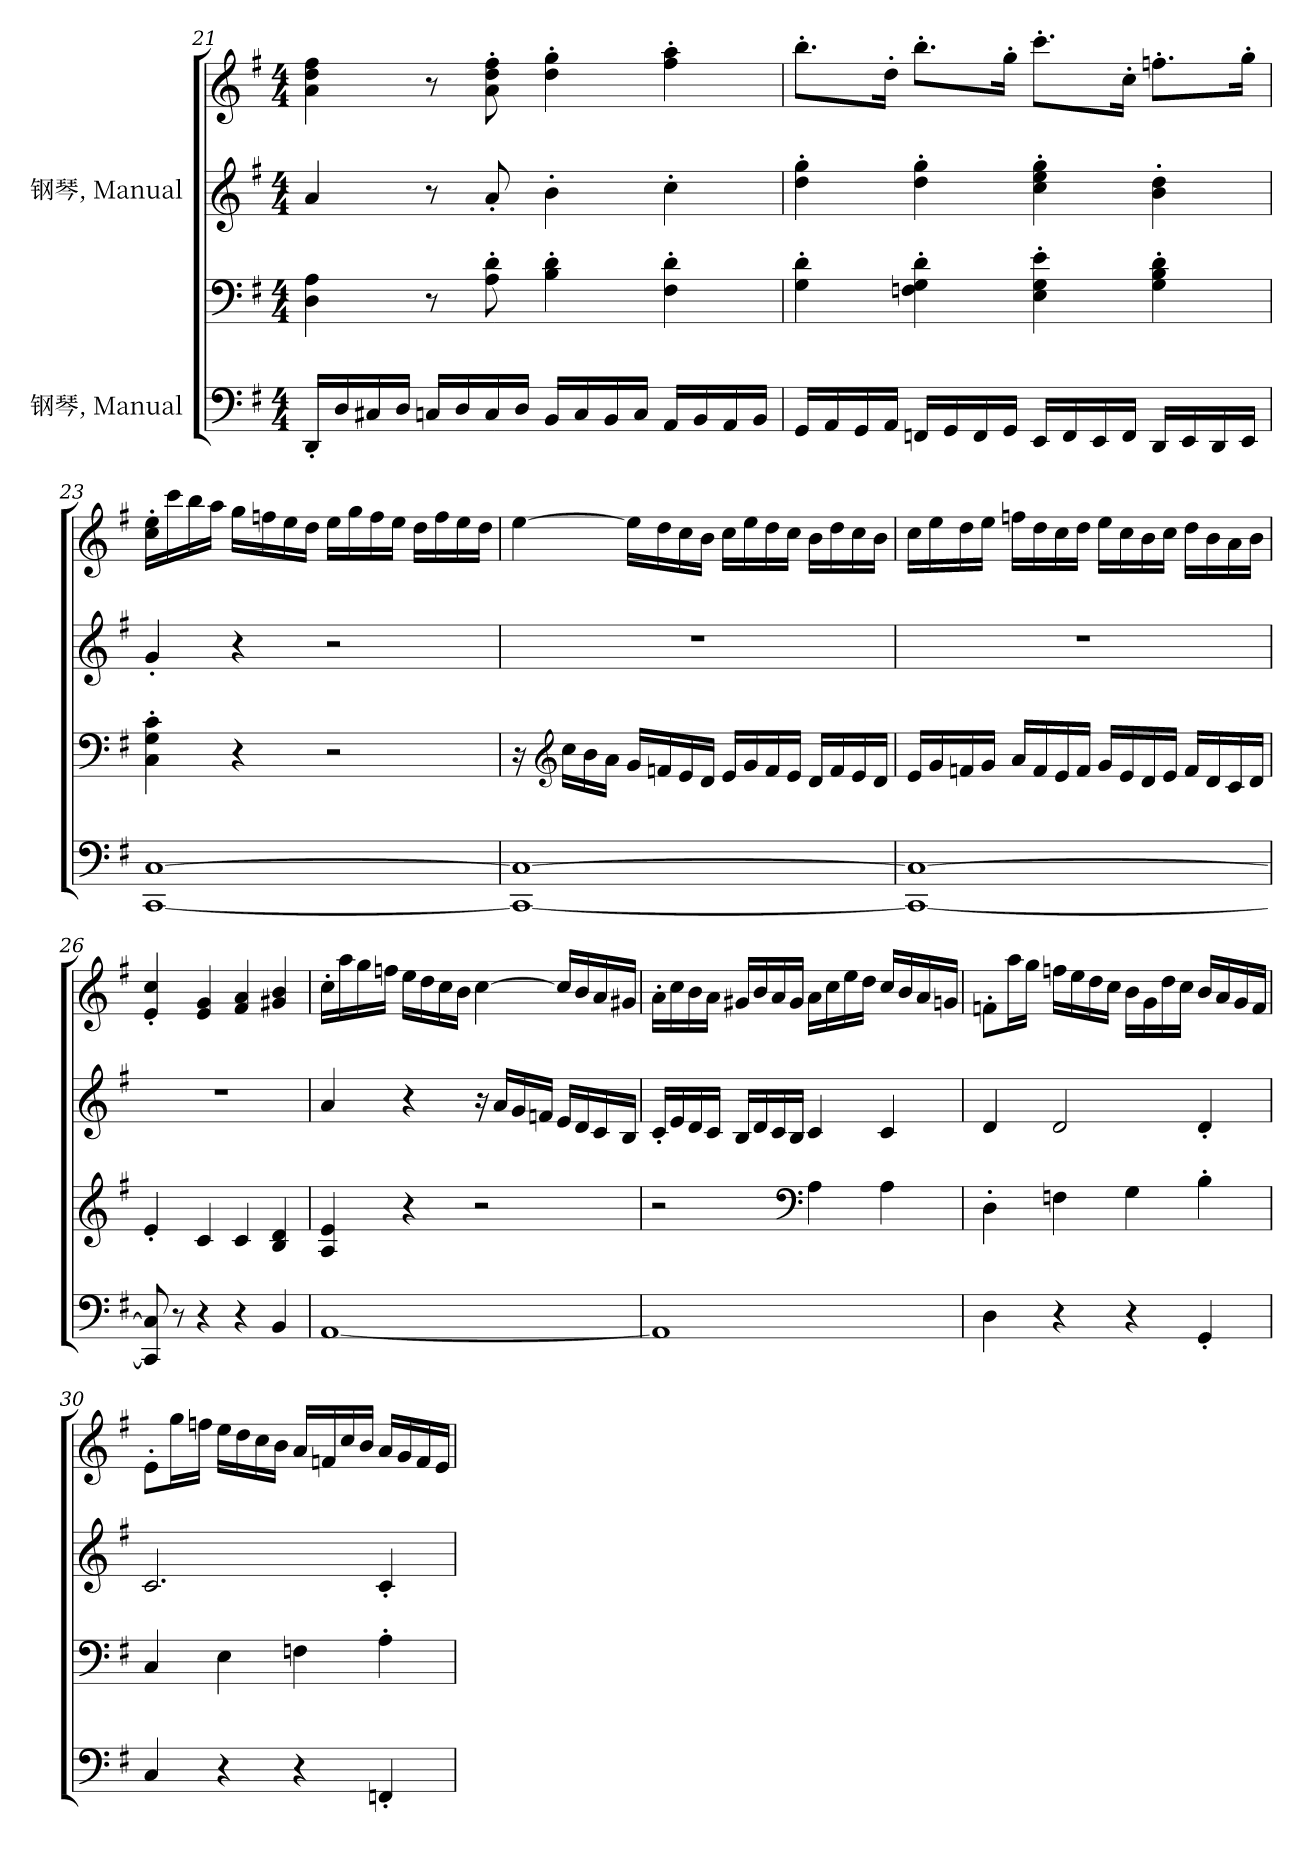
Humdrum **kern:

**kern	**kern	**kern	**kern
*part2	*part2	*part1	*part1
*staff4	*staff3	*staff2	*staff1
*I"钢琴, Manual	*	*I"钢琴, Manual	*
*clefF4	*clefF4	*clefG2	*clefG2
*k[f#]	*k[f#]	*k[f#]	*k[f#]
*M4/4	*M4/4	*M4/4	*M4/4
=21	=21	=21	=21
16DD'/LL	4D\ 4A\	4a/	4a\ 4dd\ 4ff#\
16D/	.	.	.
16C#X/	.	.	.
16D/JJ	.	.	.
16Cn/LL	8r	8r	8r
16D/	.	.	.
16C/	8A\' 8d\'	8a'/	8a\' 8dd\' 8ff#\'
16D/JJ	.	.	.
16BB/LL	4B\' 4d\'	4b'\	4dd\' 4gg\'
16C/	.	.	.
16BB/	.	.	.
16C/JJ	.	.	.
16AA/LL	4F#\' 4d\'	4cc'\	4ff#\' 4aa\'
16BB/	.	.	.
16AA/	.	.	.
16BB/JJ	.	.	.
!!LO:LB:g=z
=22	=22	=22	=22
16GG/LL	4G\' 4d\'	4dd\' 4gg\'	8.bb'\L
16AA/	.	.	.
16GG/	.	.	.
16AA/JJ	.	.	16dd'\Jk
*	*	*	*MM78
16FFn/LL	4Fn\' 4G\' 4d\'	4dd\' 4gg\'	8.bb'\L
16GG/	.	.	.
16FF/	.	.	.
16GG/JJ	.	.	16gg'\Jk
*	*	*	*MM72
16EE/LL	4E\' 4G\' 4e\'	4cc\' 4ee\' 4gg\'	8.ccc'\L
16FF/	.	.	.
16EE/	.	.	.
16FF/JJ	.	.	16cc'\Jk
*	*	*	*MM66
16DD/LL	4G\' 4B\' 4d\'	4b\' 4dd\'	8.ffn'\L
16EE/	.	.	.
16DD/	.	.	.
16EE/JJ	.	.	16gg'\Jk
=23	=23	=23	=23
*	*	*	*MM84
[1CC [1C	4C\' 4G\' 4c\'	4g'/	16cc\' 16ee\'LL
.	.	.	16ccc\
.	.	.	16bb\
.	.	.	16aa\JJ
.	4r	4r	16gg\LL
.	.	.	16ffn\
.	.	.	16ee\
.	.	.	16dd\JJ
.	2r	2r	16ee\LL
.	.	.	16gg\
.	.	.	16ff\
.	.	.	16ee\JJ
.	.	.	16dd\LL
.	.	.	16ff\
.	.	.	16ee\
.	.	.	16dd\JJ
!!LO:LB:g=z
=24	=24	=24	=24
1CC_ 1C_	16r	1r	[4ee\
*	*clefG2	*	*
.	16cc\LL	.	.
.	16b\	.	.
.	16a\JJ	.	.
.	16g/LL	.	16ee\LL]
.	16fn/	.	16dd\
.	16e/	.	16cc\
.	16d/JJ	.	16b\JJ
.	16e/LL	.	16cc\LL
.	16g/	.	16ee\
.	16f/	.	16dd\
.	16e/JJ	.	16cc\JJ
.	16d/LL	.	16b\LL
.	16f/	.	16dd\
.	16e/	.	16cc\
.	16d/JJ	.	16b\JJ
=25	=25	=25	=25
1CC_ 1C_	16e/LL	1r	16cc\LL
.	16g/	.	16ee\
.	16fn/	.	16dd\
.	16g/JJ	.	16ee\JJ
.	16a/LL	.	16ffn\LL
.	16f/	.	16dd\
.	16e/	.	16cc\
.	16f/JJ	.	16dd\JJ
.	16g/LL	.	16ee\LL
.	16e/	.	16cc\
.	16d/	.	16b\
.	16e/JJ	.	16cc\JJ
.	16f/LL	.	16dd\LL
.	16d/	.	16b\
.	16c/	.	16a\
.	16d/JJ	.	16b\JJ
=26	=26	=26	=26
8CC/] 8C/]	4e'/	1r	4e/' 4cc/'
8r	.	.	.
4r	4c/	.	4e/ 4g/
4r	4c/	.	4f#/ 4a/
4BB/	4B/ 4d/	.	4g#X/ 4b/
!!LO:PB:g=z
=27	=27	=27	=27
[1AA	4A/ 4e/	4a/	16cc'\LL
.	.	.	16aa\
.	.	.	16gg\
.	.	.	16ffn\JJ
.	4r	4r	16ee\LL
.	.	.	16dd\
.	.	.	16cc\
.	.	.	16b\JJ
.	2r	16r	[4cc\
.	.	16a/LL	.
.	.	16g/	.
.	.	16fn/JJ	.
.	.	16e/LL	16cc/LL]
.	.	16d/	16b/
.	.	16c/	16a/
.	.	16B/JJ	16g#X/JJ
=28	=28	=28	=28
1AA]	2r	16c'/LL	16a'\LL
.	.	16e/	16cc\
.	.	16d/	16b\
.	.	16c/JJ	16a\JJ
.	.	16B/LL	16g#X/LL
.	.	16d/	16b/
.	.	16c/	16a/
.	.	16B/JJ	16g#/JJ
*	*clefF4	*	*
.	4A\	4c/	16a\LL
.	.	.	16cc\
.	.	.	16ee\
.	.	.	16dd\JJ
.	4A\	4c/	16cc/LL
.	.	.	16b/
.	.	.	16a/
.	.	.	16gn/JJ
!!LO:LB:g=z
=29	=29	=29	=29
4D\	4D'\	4d/	8fn'\L
.	.	.	16aa\L
.	.	.	16gg\JJ
4r	4Fn\	2d/	16ffn\LL
.	.	.	16ee\
.	.	.	16dd\
.	.	.	16cc\JJ
4r	4G\	.	16b\LL
.	.	.	16g\
.	.	.	16dd\
.	.	.	16cc\JJ
4GG'/	4B'\	4d'/	16b/LL
.	.	.	16a/
.	.	.	16g/
.	.	.	16f/JJ
=30	=30	=30	=30
4C/	4C/	2.c/	8e'\L
.	.	.	16gg\L
.	.	.	16ffn\JJ
4r	4E\	.	16ee\LL
.	.	.	16dd\
.	.	.	16cc\
.	.	.	16b\JJ
4r	4Fn\	.	16a/LL
.	.	.	16fn/
.	.	.	16cc/
.	.	.	16b/JJ
4FFn'/	4A'\	4c'/	16a/LL
.	.	.	16g/
.	.	.	16f/
.	.	.	16e/JJ
=	=	=	=
*-	*-	*-	*-
